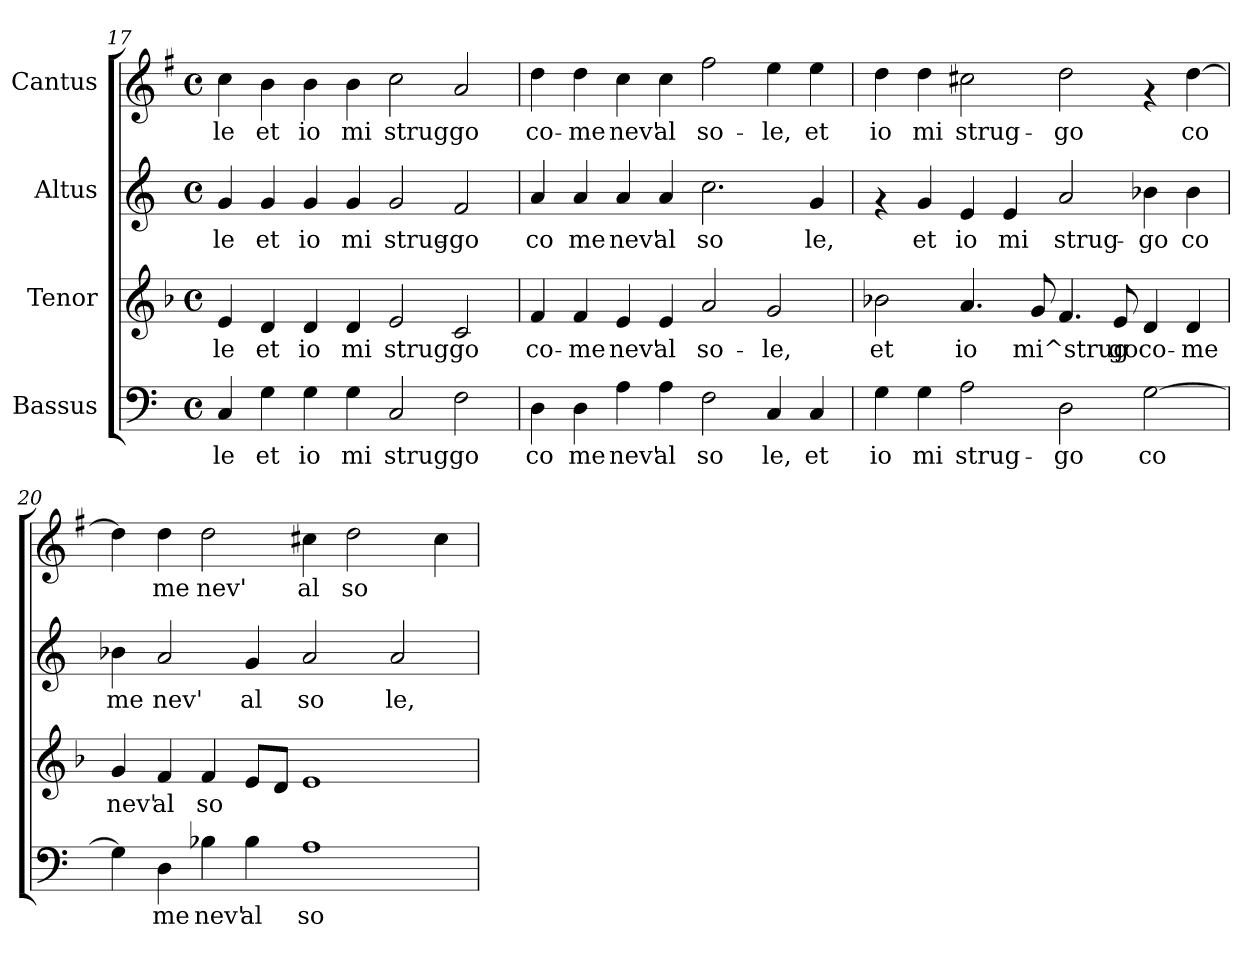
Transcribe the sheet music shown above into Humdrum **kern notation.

**kern	**text	**kern	**text	**kern	**text	**kern	**text
*part4	*part4	*part3	*part3	*part2	*part2	*part1	*part1
*staff4	*staff4	*staff3	*staff3	*staff2	*staff2	*staff1	*staff1
*I"Bassus	*	*I"Tenor	*	*I"Altus	*	*I"Cantus	*
*clefF4	*	*clefG2	*	*clefG2	*	*clefG2	*
*ITrd-3c-5	*	*	*	*ITrd-3c-5	*	*ITrd1c2	*
*k[b-]	*	*k[b-]	*	*k[b-]	*	*k[b-]	*
*F:	*	*F:	*	*F:	*	*F:	*
*M4/4	*	*M4/4	*	*M4/4	*	*M4/4	*
*met(c)	*	*met(c)	*	*met(c)	*	*met(c)	*
=17	=17	=17	=17	=17	=17	=17	=17
!	!LO:LY:b:cj	!	!LO:LY:b:cj	!	!LO:LY:b:cj	!	!LO:LY:b:cj
4F/	le	4e/	le	4cc/	-le	4b-\	le
!	!LO:LY:b:cj	!	!LO:LY:b:cj	!	!LO:LY:b:cj	!	!LO:LY:b:cj
4c\	et	4d/	et	4cc/	et	4a\	et
!	!LO:LY:b:cj	!	!LO:LY:b:cj	!	!LO:LY:b:cj	!	!LO:LY:b:cj
4c\	io	4d/	io	4cc/	io	4a\	io
!	!LO:LY:b:cj	!	!LO:LY:b:cj	!	!LO:LY:b:cj	!	!LO:LY:b:cj
4c\	mi	4d/	mi	4cc/	mi	4a\	mi
!	!LO:LY:b:cj	!	!LO:LY:b:cj	!	!LO:LY:b:cj	!	!LO:LY:b:cj
2F/	strug	2e/	strug	2cc/	strug-	2b-\	strug
!	!LO:LY:b:cj	!	!LO:LY:b:cj	!	!LO:LY:b:cj	!	!LO:LY:b:cj
2B-\	go	2c/	go	2b-/	-go	2g/	go
!!LO:LB:g=z
=18	=18	=18	=18	=18	=18	=18	=18
!	!LO:LY:b:cj	!	!LO:LY:b:cj	!	!LO:LY:b:cj	!	!LO:LY:b:cj
4G\	co	4f/	co-	4dd/	co	4cc\	co-
!	!LO:LY:b:cj	!	!LO:LY:b:cj	!	!LO:LY:b:cj	!	!LO:LY:b:cj
4G\	me	4f/	-me	4dd/	me	4cc\	-me
!	!LO:LY:b:cj	!	!LO:LY:b:cj	!	!LO:LY:b:cj	!	!LO:LY:b:cj
4d\	nev'	4e/	nev'	4dd/	nev'	4b-\	nev'
!	!LO:LY:b:cj	!	!LO:LY:b:cj	!	!LO:LY:b:cj	!	!LO:LY:b:cj
4d\	al	4e/	al	4dd/	al	4b-\	al
!	!LO:LY:b:cj	!	!LO:LY:b:cj	!	!LO:LY:b:cj	!	!LO:LY:b:cj
2B-\	so	2a/	so-	2.ff\	so	2ee\	so-
!	!LO:LY:b:cj	!	!LO:LY:b:cj	!	!	!	!LO:LY:b:cj
4F/	le,	2g/	-le,	.	.	4dd\	-le,
!	!LO:LY:b:cj	!	!	!	!LO:LY:b:cj	!	!LO:LY:b:cj
4F/	et	.	.	4cc/	le,	4dd\	et
=19	=19	=19	=19	=19	=19	=19	=19
!	!LO:LY:b:cj	!	!LO:LY:b:cj	!	!	!	!LO:LY:b:cj
4c\	io	2b-X\	et	4rf	.	4cc\	io
!	!LO:LY:b:cj	!	!	!	!LO:LY:b:cj	!	!LO:LY:b:cj
4c\	mi	.	.	4cc/	et	4cc\	mi
!	!LO:LY:b:cj	!	!LO:LY:b:cj	!	!LO:LY:b:cj	!	!LO:LY:b:cj
2d\	strug-	4.a/	io	4a/	io	2bn\	strug-
!	!	!	!	!	!LO:LY:b:cj	!	!
.	.	.	.	4a/	mi	.	.
!	!	!	!LO:LY:b:cj	!	!	!	!
.	.	8g/	mi^strug-	.	.	.	.
!	!LO:LY:b:cj	!	!LO:LY:b:cj	!	!LO:LY:b:cj	!	!LO:LY:b:cj
2G\	-go	4.f/	--	2dd/	strug-	2cc\	-go
!	!	!	!LO:LY:b:cj	!	!	!	!
.	.	8e/	-go	.	.	.	.
!	!LO:LY:b:cj	!	!LO:LY:b:cj	!	!LO:LY:b:cj	!	!
[>2c\	co	4d/	co-	4ee-X\	-go	4rf	.
!	!	!	!LO:LY:b:cj	!	!LO:LY:b:cj	!	!LO:LY:b:cj
.	.	4d/	-me	4ee-\	co	[>4cc\	co-
=20	=20	=20	=20	=20	=20	=20	=20
!	!LO:LY:b:cj	!	!LO:LY:b:cj	!	!LO:LY:b:cj	!	!LO:LY:b:cj
4c\]	.	4g/	nev'	4ee-X\	me	4cc\]	--
!	!LO:LY:b:cj	!	!LO:LY:b:cj	!	!LO:LY:b:cj	!	!LO:LY:b:cj
4G\	me	4f/	al	2dd/	nev'	4cc\	-me
!	!LO:LY:b:cj	!	!LO:LY:b:cj	!	!	!	!LO:LY:b:cj
4e-X\	nev'	4f/	so-	.	.	2cc\	nev'
!	!LO:LY:b:cj	!	!LO:LY:b:cj	!	!LO:LY:b:cj	!	!
4e-\	al	8e/L	--	4cc/	al	.	.
!	!	!	!LO:LY:b:cj	!	!	!	!
.	.	8d/J	--	.	.	.	.
!	!LO:LY:b:cj	!	!LO:LY:b:cj	!	!LO:LY:b:cj	!	!LO:LY:b:cj
1d	so	1e	--	2dd/	so	4bn\	al
!	!	!	!	!	!	!	!LO:LY:b:cj
.	.	.	.	.	.	2cc\	so-
!	!	!	!	!	!LO:LY:b:cj	!	!
.	.	.	.	2dd/	le,	.	.
!	!	!	!	!	!	!	!LO:LY:b:cj
.	.	.	.	.	.	4b\	--
=	=	=	=	=	=	=	=
*-	*-	*-	*-	*-	*-	*-	*-
